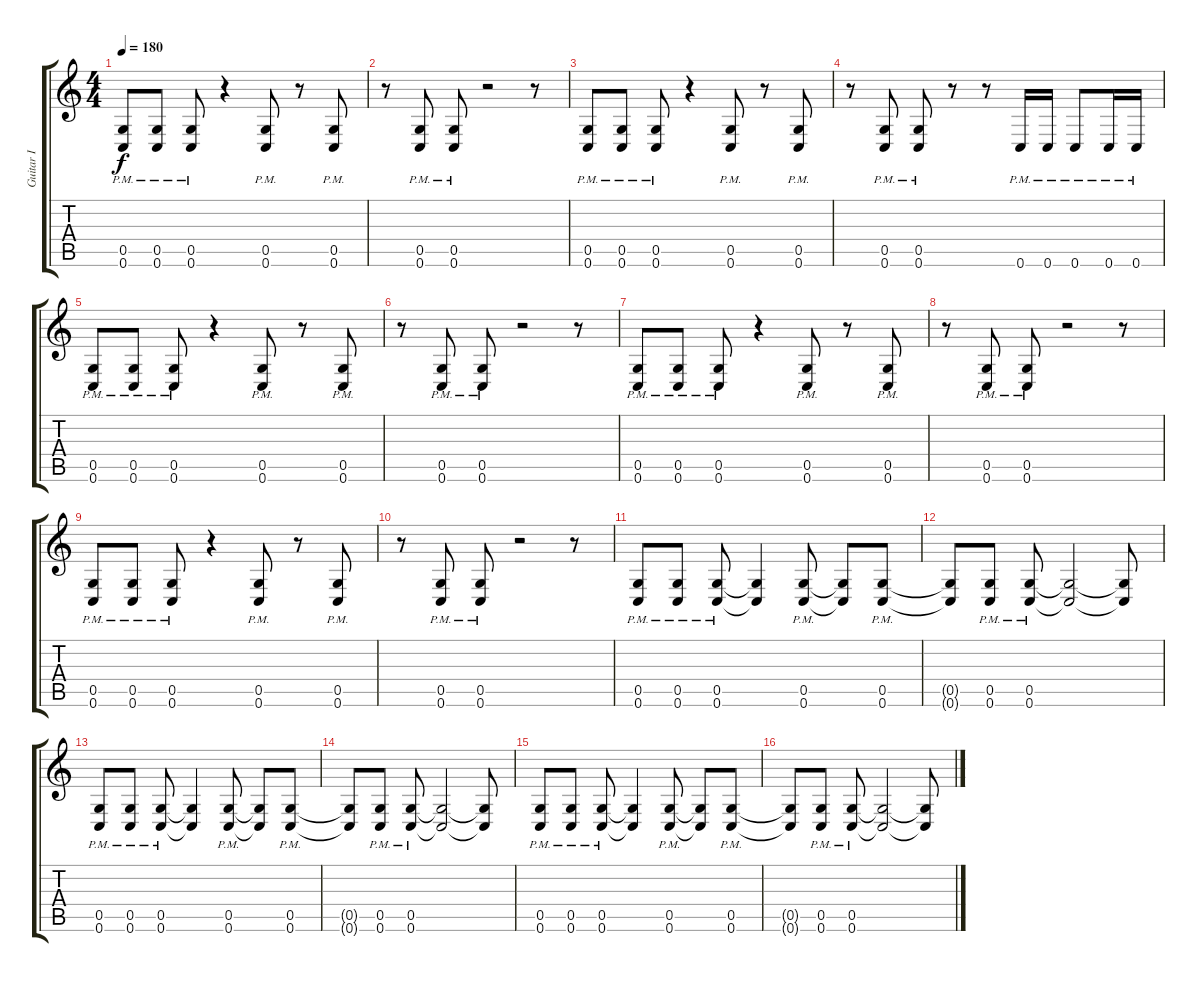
\track ("Guitar I" "Guitar I") {instrument overdrivenguitar}
\staff {score tabs}
\tuning (D4 A3 F3 C3 G2 C2) {hide}
\ts (4 4)
\tempo 180
\clef g2
\ks c
(0.5 0.6{pm}).8{dy f} (0.5 0.6{pm}).8 (0.5 0.6{pm}).8 r.4 (0.5 0.6{pm}).8 r.8 (0.5 0.6{pm}).8 |
r.8 (0.5 0.6{pm}).8 (0.5 0.6{pm}).8 r.2 r.8 |
(0.5 0.6{pm}).8 (0.5 0.6{pm}).8 (0.5 0.6{pm}).8 r.4 (0.5 0.6{pm}).8 r.8 (0.5 0.6{pm}).8 |
r.8 (0.5 0.6{pm}).8 (0.5 0.6{pm}).8 r.8 r.8 0.6{pm}.16 0.6{pm}.16 0.6{pm}.8 0.6{pm}.16 0.6{pm}.16 |
(0.5 0.6{pm}).8 (0.5 0.6{pm}).8 (0.5 0.6{pm}).8 r.4 (0.5 0.6{pm}).8 r.8 (0.5 0.6{pm}).8 |
r.8 (0.5 0.6{pm}).8 (0.5 0.6{pm}).8 r.2 r.8 |
(0.5 0.6{pm}).8 (0.5 0.6{pm}).8 (0.5 0.6{pm}).8 r.4 (0.5 0.6{pm}).8 r.8 (0.5 0.6{pm}).8 |
r.8 (0.5 0.6{pm}).8 (0.5 0.6{pm}).8 r.2 r.8 |
(0.5 0.6{pm}).8 (0.5 0.6{pm}).8 (0.5 0.6{pm}).8 r.4 (0.5 0.6{pm}).8 r.8 (0.5 0.6{pm}).8 |
r.8 (0.5 0.6{pm}).8 (0.5 0.6{pm}).8 r.2 r.8 |
(0.5 0.6{pm}).8 (0.5 0.6{pm}).8 (0.5 0.6{pm}).8 (0.5{t} 0.6{t}).4 (0.5 0.6{pm}).8 (0.5{t} 0.6{t}).8 (0.5 0.6{pm}).8 |
(0.5{t} 0.6{t}).8 (0.5 0.6{pm}).8 (0.5 0.6{pm}).8 (0.5{t} 0.6{t}).2 (0.5{t} 0.6{t}).8 |
(0.5 0.6{pm}).8 (0.5 0.6{pm}).8 (0.5 0.6{pm}).8 (0.5{t} 0.6{t}).4 (0.5{pm} 0.6).8 (0.5{t} 0.6{t}).8 (0.5{pm} 0.6).8 |
(0.5{t} 0.6{t}).8 (0.5{pm} 0.6).8 (0.5{pm} 0.6).8 (0.5{t} 0.6{t}).2 (0.5{t} 0.6{t}).8 |
(0.5 0.6{pm}).8 (0.5 0.6{pm}).8 (0.5 0.6{pm}).8 (0.5{t} 0.6{t}).4 (0.5 0.6{pm}).8 (0.5{t} 0.6{t}).8 (0.5 0.6{pm}).8 |
(0.5{t} 0.6{t}).8 (0.5 0.6{pm}).8 (0.5 0.6{pm}).8 (0.5{t} 0.6{t}).2 (0.5{t} 0.6{t}).8
